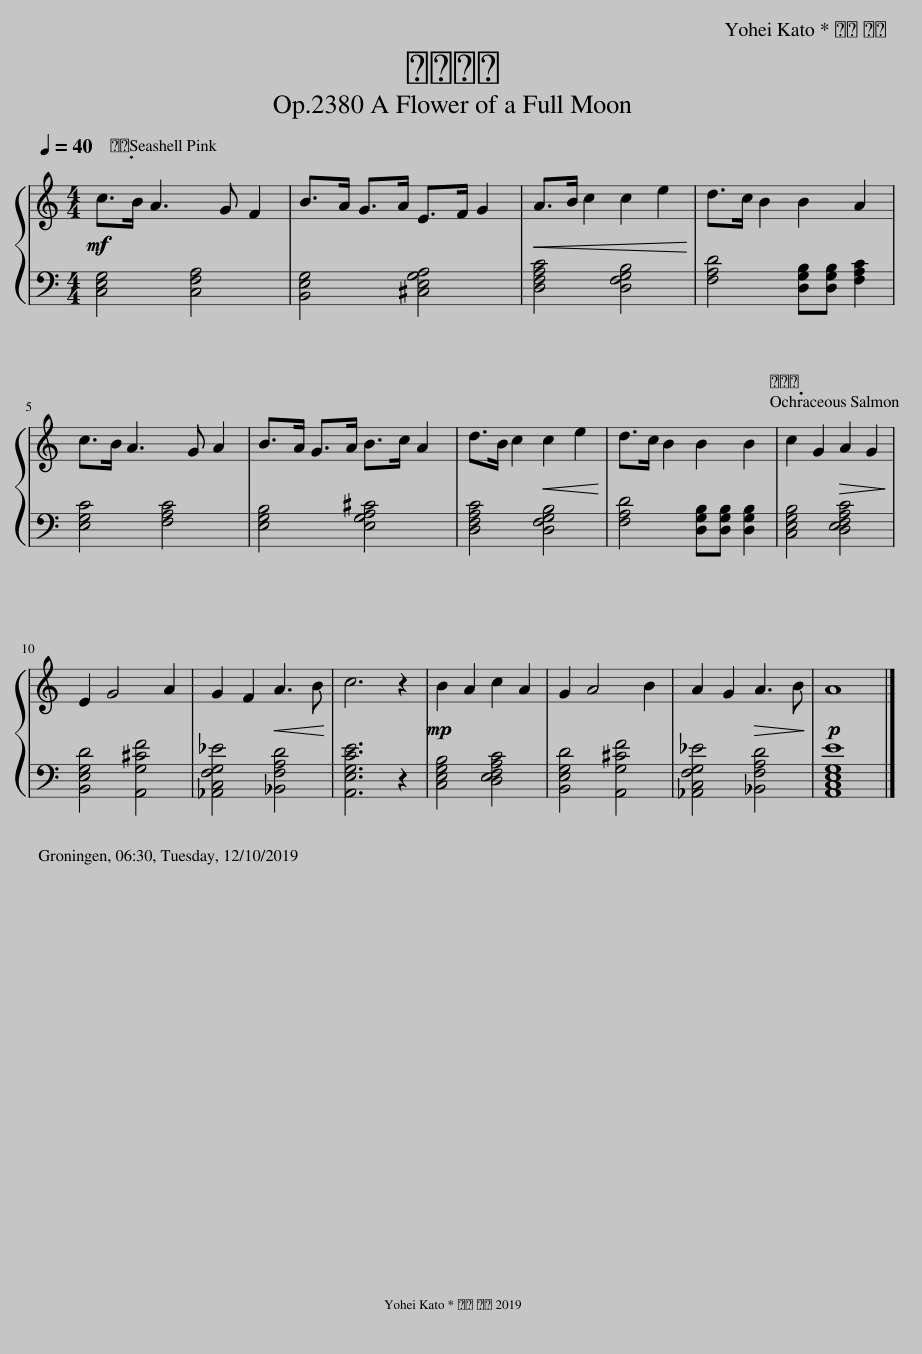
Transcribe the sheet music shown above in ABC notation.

X:1
%%score { 1 | 2 }
L:1/8
Q:1/4=40
M:4/4
I:linebreak $
K:C
V:1 treble
V:2 bass
V:1
!mf! c>B A3 G F2 | B>A G>A E>F G2 |!<(! A>B c2 c2 e2!<)! | d>c B2 B2 A2 |$ c>B A3 G A2 | %5
 B>A G>A B>c A2 | d>B c2!<(! c2 e2!<)! | d>c B2 B2 B2 | c2 G2!>(! A2 G2!>)! |$ E2 G4 A2 | %10
 G2 F2!<(! A3 B!<)! | c6 z2 |!mp! B2 A2 c2 A2 | G2 A4 B2 | A2 G2!>(! A3 B!>)! | %15
!p! A8 |] %16
V:2
 [C,E,G,]4 [C,F,A,]4 | [B,,E,G,]4 [^C,E,G,A,]4 | [D,F,A,C]4 [D,F,G,B,]4 | [F,A,D]4 [D,G,B,][D,G,B,] [F,A,C]2 |$ [E,G,C]4 [F,A,C]4 | %5
 [E,G,B,]4 [E,G,A,^C]4 | [D,F,A,C]4 [D,F,G,B,]4 | [F,A,D]4 [D,G,B,][D,G,B,] [D,G,B,]2 | [C,E,G,B,]4 [D,E,F,A,C]4 |$ [B,,E,G,D]4 [A,,G,^CF]4 | %10
 [_A,,C,F,G,_E]4 [_B,,F,A,D]4 | [A,,E,G,CE]6 z2 | [C,E,G,B,]4 [D,E,F,A,C]4 | [B,,E,G,D]4 [A,,G,^CF]4 | [_A,,C,F,G,_E]4 [_B,,F,A,D]4 | %15
 [A,,C,E,G,E]8 |] %16
